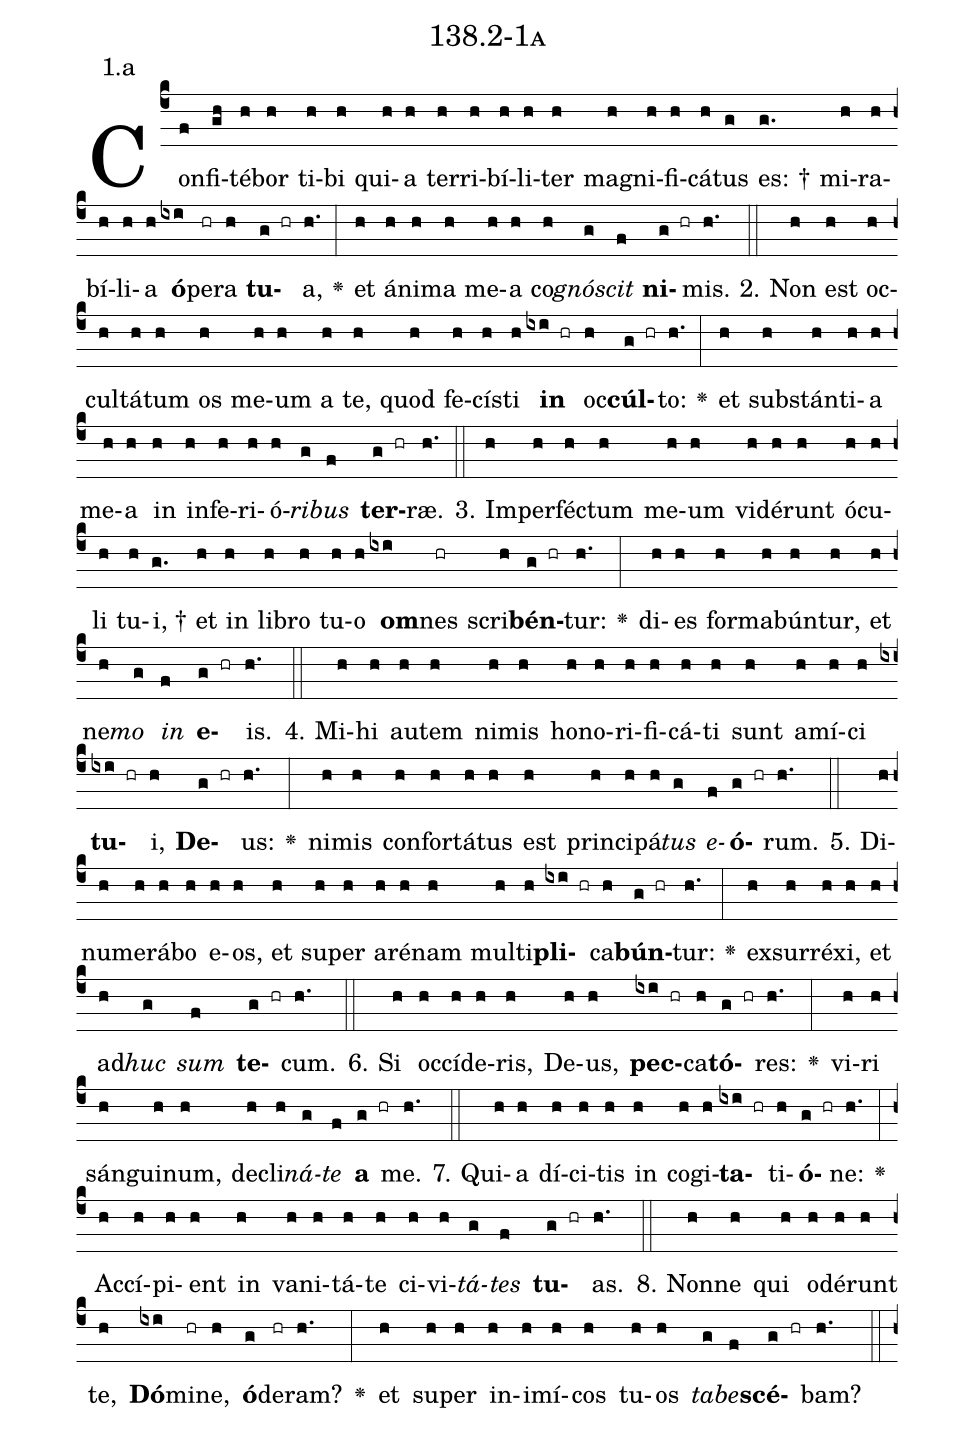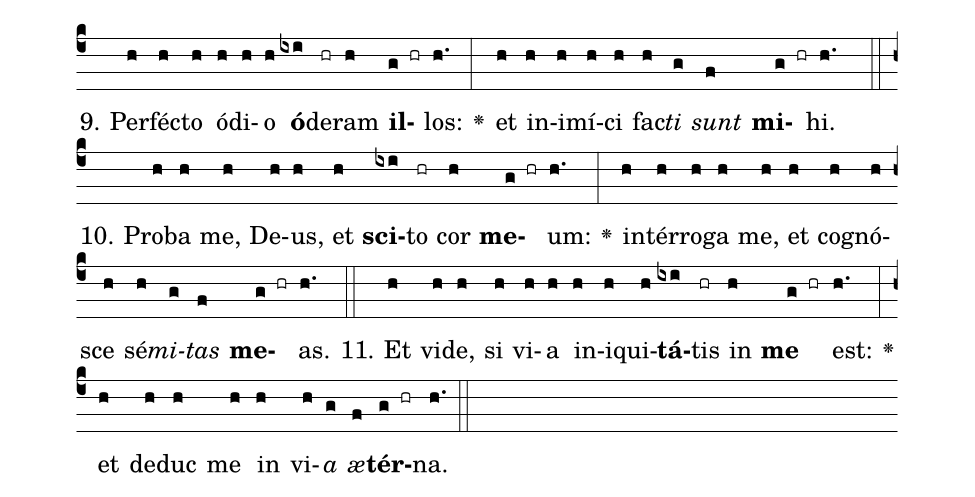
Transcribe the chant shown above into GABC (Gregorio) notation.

name: 138.2-1a;
annotation: 1.a;
%%
(c4)Con(f)fi(gh)té(h)bor(h) ti(h)bi(h) qui(h)a(h) ter(h)ri(h)bí(h)li(h)ter(h) ma(h)gni(h)fi(h)cá(h)tus(g) es: †(g.) mi(h)ra(h)bí(h)li(h)a(h) <b>ó</b>(ixi)pe(hr)ra(h) <b>tu</b>(g hr)a,(h.) <v>\greheightstar</v>(:) et(h) á(h)ni(h)ma(h) me(h)a(h) co(h)<i>gnó</i>(g)<i>scit</i>(f) <b>ni</b>(g hr)mis.(h.) (::)
2. Non(h) est(h) oc(h)cul(h)tá(h)tum(h) os(h) me(h)um(h) a(h) te,(h) quod(h) fe(h)cís(h)ti(h) <b>in</b>(ixi hr) oc(h)<b>cúl</b>(g hr)to:(h.) <v>\greheightstar</v>(:) et(h) sub(h)stán(h)ti(h)a(h) me(h)a(h) in(h) in(h)fe(h)ri(h)ó(h)<i>ri</i>(g)<i>bus</i>(f) <b>ter</b>(g hr)ræ.(h.) (::)
3. Im(h)per(h)féc(h)tum(h) me(h)um(h) vi(h)dé(h)runt(h) ó(h)cu(h)li(h) tu(h)i, †(g.) et(h) in(h) li(h)bro(h) tu(h)o(h) <b>om</b>(ixi)nes(hr) scri(h)<b>bén</b>(g hr)tur:(h.) <v>\greheightstar</v>(:) di(h)es(h) for(h)ma(h)bún(h)tur,(h) et(h) ne(h)<i>mo</i>(g) <i>in</i>(f) <b>e</b>(g hr)is.(h.) (::)
4. Mi(h)hi(h) au(h)tem(h) ni(h)mis(h) ho(h)no(h)ri(h)fi(h)cá(h)ti(h) sunt(h) a(h)mí(h)ci(h) <b>tu</b>(ixi hr)i,(h) <b>De</b>(g hr)us:(h.) <v>\greheightstar</v>(:) ni(h)mis(h) con(h)for(h)tá(h)tus(h) est(h) prin(h)ci(h)pá(h)<i>tus</i>(g) <i>e</i>(f)<b>ó</b>(g hr)rum.(h.) (::)
5. Di(h)nu(h)me(h)rá(h)bo(h) e(h)os,(h) et(h) su(h)per(h) a(h)ré(h)nam(h) mul(h)ti(h)<b>pli</b>(ixi hr)ca(h)<b>bún</b>(g hr)tur:(h.) <v>\greheightstar</v>(:) ex(h)sur(h)ré(h)xi,(h) et(h) ad(h)<i>huc</i>(g) <i>sum</i>(f) <b>te</b>(g hr)cum.(h.) (::)
6. Si(h) oc(h)cí(h)de(h)ris,(h) De(h)us,(h) <b>pec</b>(ixi hr)ca(h)<b>tó</b>(g hr)res:(h.) <v>\greheightstar</v>(:) vi(h)ri(h) sán(h)gui(h)num,(h) de(h)cli(h)<i>ná</i>(g)<i>te</i>(f) <b>a</b>(g hr) me.(h.) (::)
7. Qui(h)a(h) dí(h)ci(h)tis(h) in(h) co(h)gi(h)<b>ta</b>(ixi hr)ti(h)<b>ó</b>(g hr)ne:(h.) <v>\greheightstar</v>(:) Ac(h)cí(h)pi(h)ent(h) in(h) va(h)ni(h)tá(h)te(h) ci(h)vi(h)<i>tá</i>(g)<i>tes</i>(f) <b>tu</b>(g hr)as.(h.) (::)
8. Non(h)ne(h) qui(h) o(h)dé(h)runt(h) te,(h) <b>Dó</b>(ixi)mi(hr)ne,(h) <b>ó</b>(g)de(hr)ram?(h.) <v>\greheightstar</v>(:) et(h) su(h)per(h) in(h)i(h)mí(h)cos(h) tu(h)os(h) <i>ta</i>(g)<i>be</i>(f)<b>scé</b>(g hr)bam?(h.) (::)
9. Per(h)féc(h)to(h) ó(h)di(h)o(h) <b>ó</b>(ixi)de(hr)ram(h) <b>il</b>(g hr)los:(h.) <v>\greheightstar</v>(:) et(h) in(h)i(h)mí(h)ci(h) fac(h)<i>ti</i>(g) <i>sunt</i>(f) <b>mi</b>(g hr)hi.(h.) (::)
10. Pro(h)ba(h) me,(h) De(h)us,(h) et(h) <b>sci</b>(ixi)to(hr) cor(h) <b>me</b>(g hr)um:(h.) <v>\greheightstar</v>(:) in(h)tér(h)ro(h)ga(h) me,(h) et(h) co(h)gnó(h)sce(h) sé(h)<i>mi</i>(g)<i>tas</i>(f) <b>me</b>(g hr)as.(h.) (::)
11. Et(h) vi(h)de,(h) si(h) vi(h)a(h) in(h)i(h)qui(h)<b>tá</b>(ixi)tis(hr) in(h) <b>me</b>(g hr) est:(h.) <v>\greheightstar</v>(:) et(h) de(h)duc(h) me(h) in(h) vi(h)<i>a</i>(g) <i>æ</i>(f)<b>tér</b>(g hr)na.(h.) (::)
